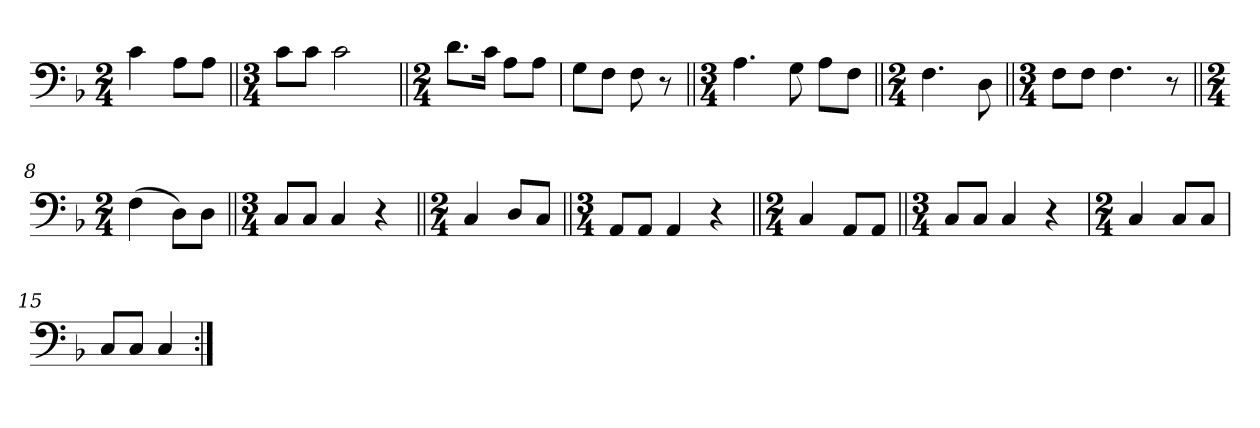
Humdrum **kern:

**kern
*part1
*staff1
*clefF4
*k[b-]
*M2/4
=1
4c\
8A\L
8A\J
=2||
*M3/4
8c\L
8c\J
2c\
=3||
*M2/4
8.d\L
16c\Jk
8A\L
8A\J
=4
8G\L
8F\J
8F\
8r
=5||
*M3/4
4.A\
8G\
8A\L
8F\J
=6||
*M2/4
4.F\
8D\
=7||
*M3/4
8F\L
8F\J
4.F\
8r
=8||
*M2/4
(4F\
8D\L)
8D\J
=9||
*M3/4
8C/L
8C/J
4C/
4r
=10||
*M2/4
4C/
8D/L
8C/J
=11||
*M3/4
8AA/L
8AA/J
4AA/
4r
=12||
*M2/4
4C/
8AA/L
8AA/J
=13||
*M3/4
8C/L
8C/J
4C/
4r
=14
*M2/4
4C/
8C/L
8C/J
=15
8C/L
8C/J
4C/
=:|!
*-
